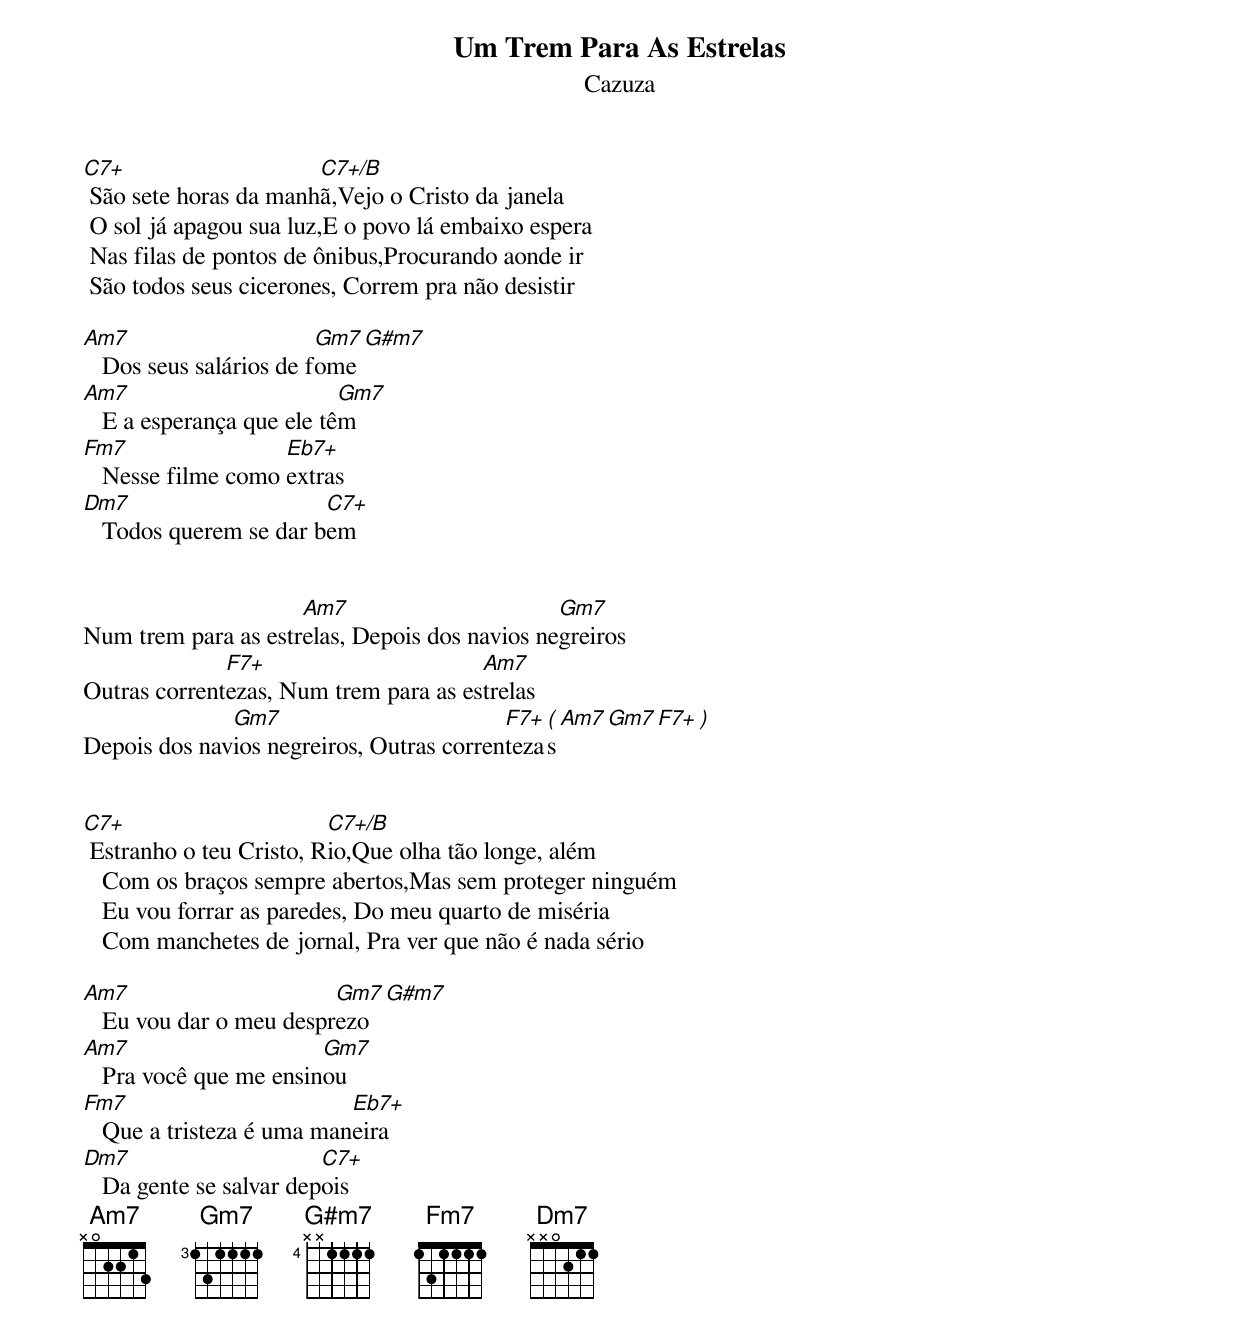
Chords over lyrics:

Um Trem Para As Estrelas
Cazuza

C7+                    C7+/B
 São sete horas da manhã,Vejo o Cristo da janela
 O sol já apagou sua luz,E o povo lá embaixo espera
 Nas filas de pontos de ônibus,Procurando aonde ir
 São todos seus cicerones, Correm pra não desistir

Am7                      Gm7  G#m7
   Dos seus salários de fome
Am7                        Gm7
   E a esperança que ele têm
Fm7                 Eb7+
   Nesse filme como extras
Dm7                     C7+
   Todos querem se dar bem


                     Am7                       Gm7
Num trem para as estrelas, Depois dos navios negreiros
              F7+                      Am7
Outras correntezas, Num trem para as estrelas
              Gm7                         F7+ ( Am7   Gm7   F7+ )
Depois dos navios negreiros, Outras correntezas


C7+                      C7+/B
 Estranho o teu Cristo, Rio,Que olha tão longe, além
   Com os braços sempre abertos,Mas sem proteger ninguém
   Eu vou forrar as paredes, Do meu quarto de miséria
   Com manchetes de jornal, Pra ver que não é nada sério

Am7                      Gm7   G#m7
   Eu vou dar o meu desprezo
Am7                     Gm7
   Pra você que me ensinou
Fm7                        Eb7+
   Que a tristeza é uma maneira
Dm7                      C7+
   Da gente se salvar depois
